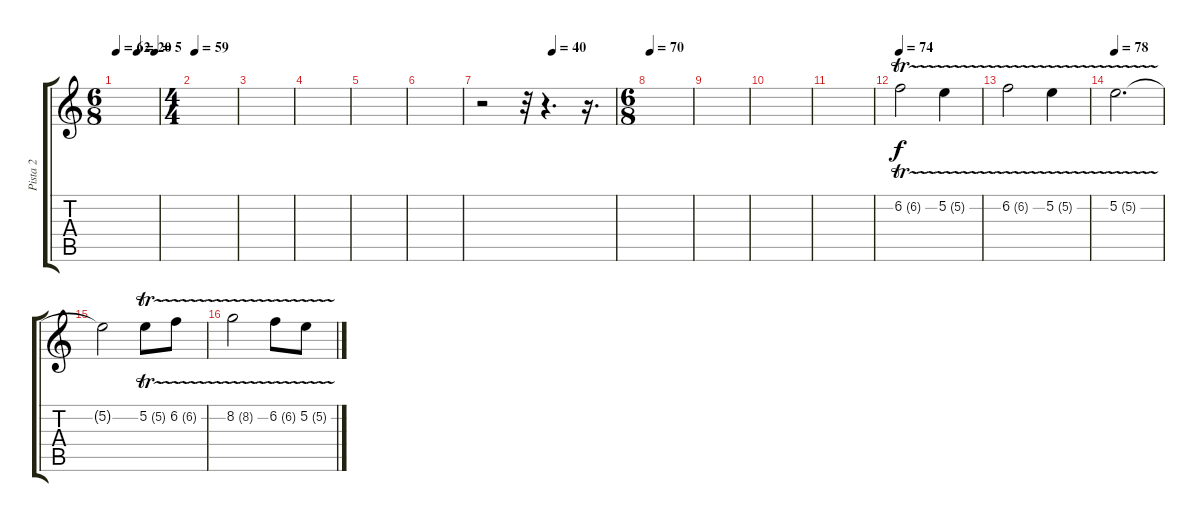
\track ("Pista 2" "Pista 2") {instrument acousticguitarnylon}
\staff {score tabs}
\tuning (E4 B3 G3 D3 A2 E2) {hide}
\ts (6 8)
\tempo 62
\tempo (20 0.5)
\tempo (5 0.9166666666666666)
\clef g2
\ks c
|
\ts (4 4)
\tempo 59
|
|
|
|
|
\tempo (40 0.53125)
r.2 r.32 r.4{d} r.16{d} |
\ts (6 8)
\tempo 70
|
|
|
|
\tempo 74
6.2{tr (6 64)}.2 5.2{tr (5 64)}.4 |
6.2{tr (6 64)}.2 5.2{tr (5 64)}.4 |
\tempo 78
5.2{tr (5 64)}.2{d} |
5.2{t}.2 5.2{tr (5 64)}.8 6.2{tr (6 64)}.8 |
8.2{tr (8 64)}.2 6.2{tr (6 64)}.8 5.2{tr (5 64)}.8
